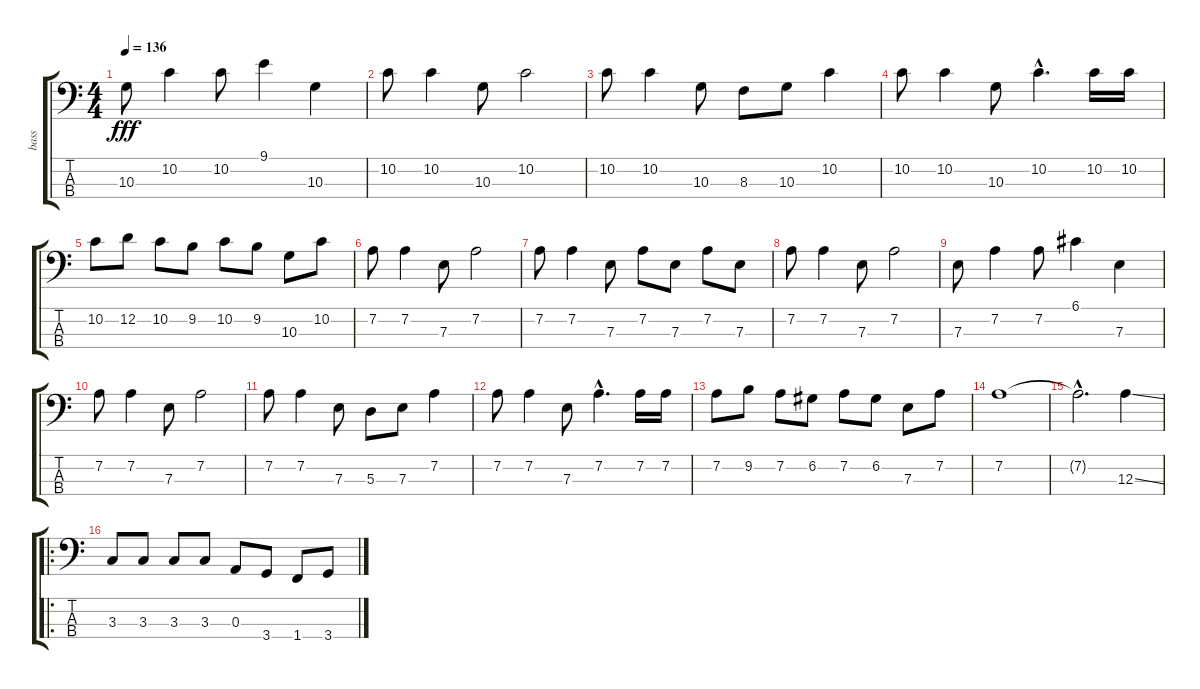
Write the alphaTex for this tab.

\track ("bass" "bass") {instrument electricbassfinger}
\staff {score tabs}
\tuning (G2 D2 A1 E1) {hide}
\ts (4 4)
\tempo 136
\clef f4
\ks c
10.3.8{dy fff} 10.2.4 10.2.8 9.1.4 10.3.4 |
10.2.8 10.2.4 10.3.8 10.2.2 |
10.2.8 10.2.4 10.3.8 8.3.8 10.3.8 10.2.4 |
10.2.8 10.2.4 10.3.8 10.2{hac}.4{d} 10.2.16 10.2.16 |
10.2.8 12.2.8 10.2.8 9.2.8 10.2.8 9.2.8 10.3.8 10.2.8 |
7.2.8 7.2.4 7.3.8 7.2.2 |
7.2.8 7.2.4 7.3.8 7.2.8 7.3.8 7.2.8 7.3.8 |
7.2.8 7.2.4 7.3.8 7.2.2 |
7.3.8 7.2.4 7.2.8 6.1.4 7.3.4 |
7.2.8 7.2.4 7.3.8 7.2.2 |
7.2.8 7.2.4 7.3.8 5.3.8 7.3.8 7.2.4 |
7.2.8 7.2.4 7.3.8 7.2{hac}.4{d} 7.2.16 7.2.16 |
7.2.8 9.2.8 7.2.8 6.2.8 7.2.8 6.2.8 7.3.8 7.2.8 |
7.2.1 |
7.2{hac t}.2{d} 12.3{ss}.4 |
\ro
3.3.8 3.3.8 3.3.8 3.3.8 0.3.8 3.4.8 1.4.8 3.4.8
